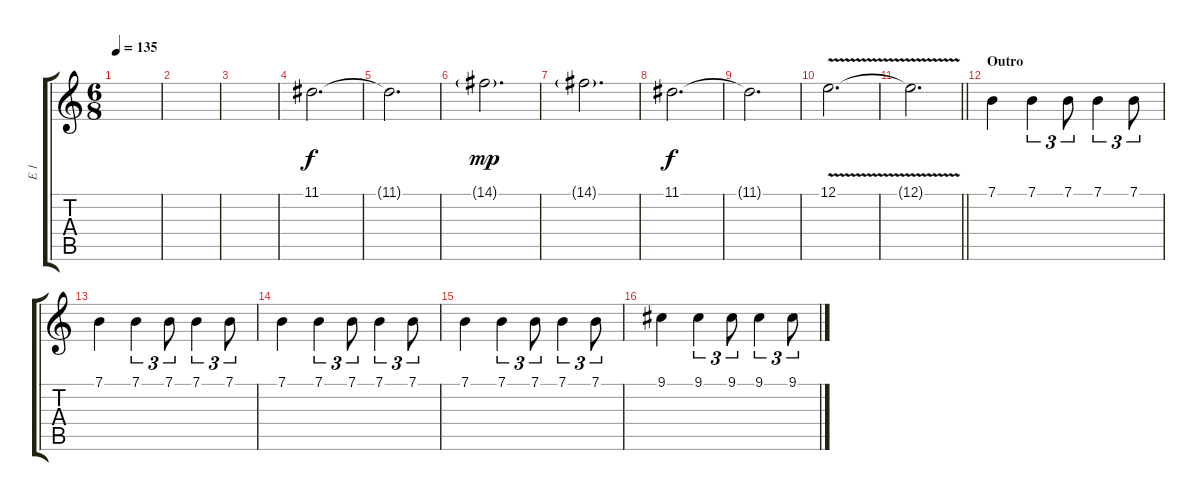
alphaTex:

\track ("E 1" "E 1") {instrument electricpiano1}
\staff {score tabs}
\tuning (E4 B3 G3 D3 A2 E2) {hide}
\ts (6 8)
\tempo 135
\clef g2
\ks c
|
|
|
11.1.2{d} |
11.1{t}.2{d} |
14.1{g}.2{d dy mp} |
14.1{g}.2{d} |
11.1.2{d dy f} |
11.1{t}.2{d} |
12.1{v}.2{d} |
\barLineRight lightlight
12.1{t}.2{d} |
\section ("" "Outro")
7.1.4 7.1.4{tu (3 2)} 7.1.8{tu (3 2)} 7.1.4{tu (3 2)} 7.1.8{tu (3 2)} |
7.1.4 7.1.4{tu (3 2)} 7.1.8{tu (3 2)} 7.1.4{tu (3 2)} 7.1.8{tu (3 2)} |
7.1.4 7.1.4{tu (3 2)} 7.1.8{tu (3 2)} 7.1.4{tu (3 2)} 7.1.8{tu (3 2)} |
7.1.4 7.1.4{tu (3 2)} 7.1.8{tu (3 2)} 7.1.4{tu (3 2)} 7.1.8{tu (3 2)} |
9.1.4 9.1.4{tu (3 2)} 9.1.8{tu (3 2)} 9.1.4{tu (3 2)} 9.1.8{tu (3 2)}
